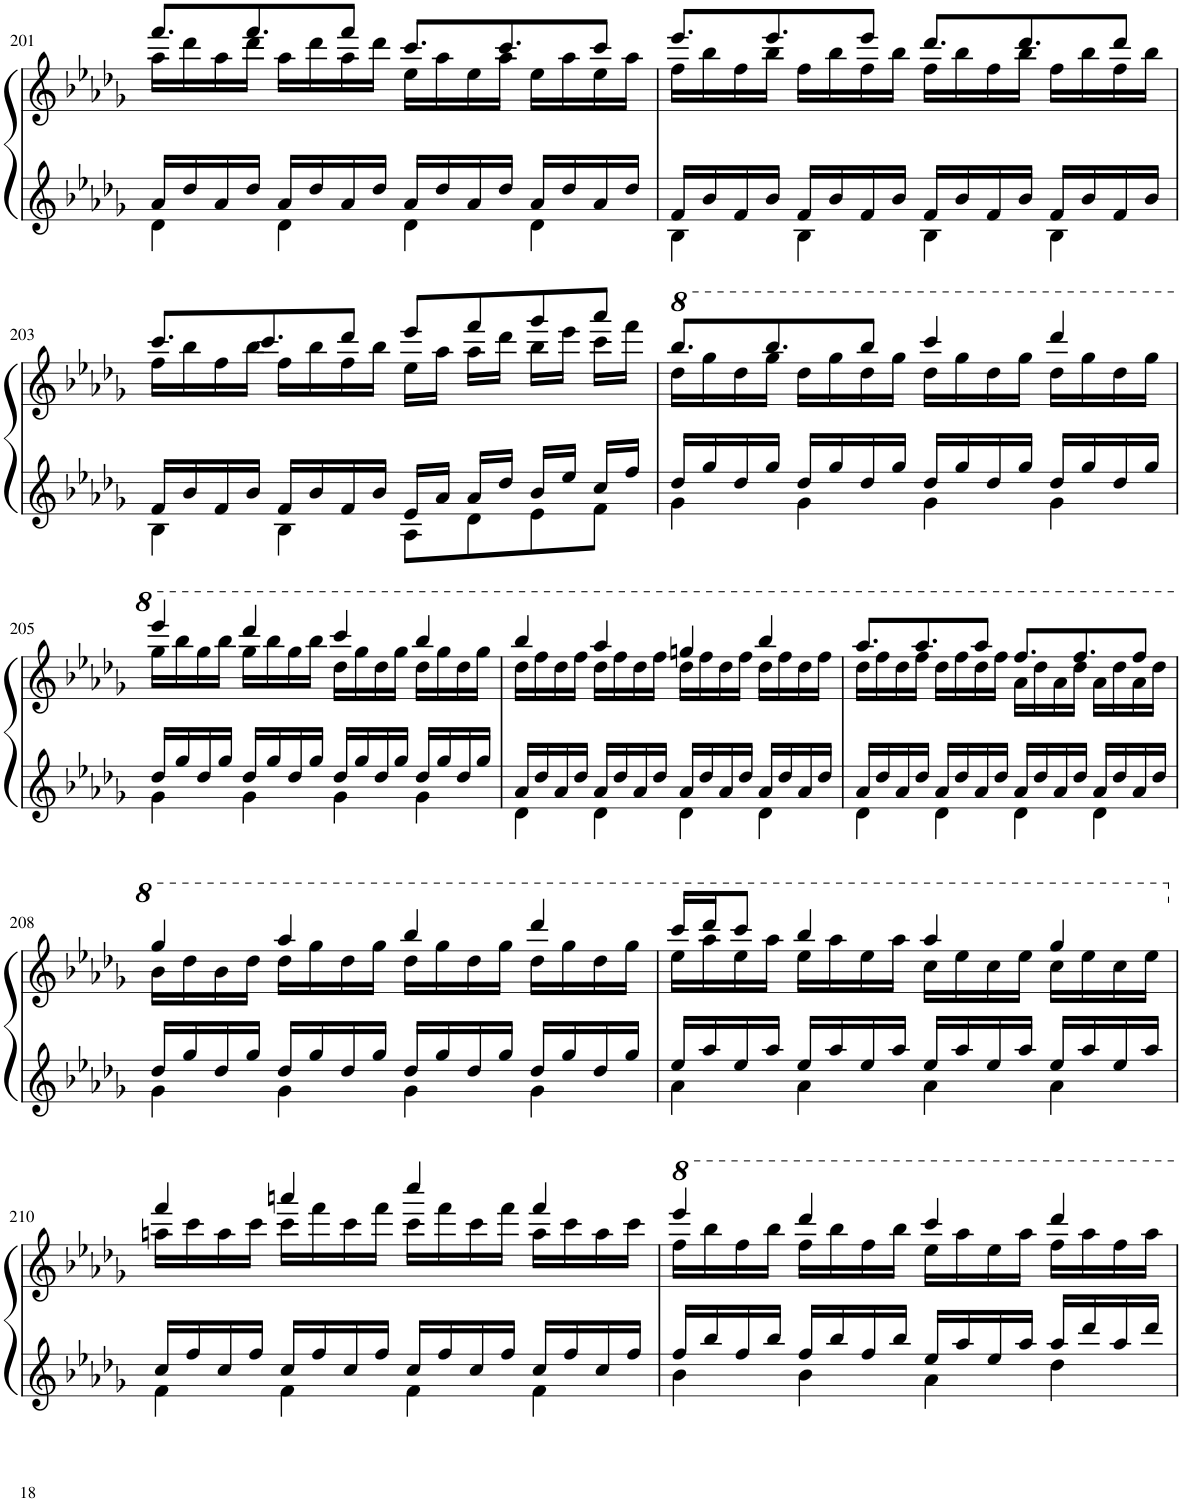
**kern	**kern
*part1	*part1
*staff2	*staff1
*I"Piano	*
*I'Pno.	*
!!LO:PB:g=z
*clefG2	*clefG2
*k[b-e-a-d-g-]	*k[b-e-a-d-g-]
*M4/4	*M4/4
=201	=201
*^	*^
16a-/LL	4d-\	8.fff/L	16aa-\LL
16dd-/	.	.	16ddd-\
16a-/	.	.	16aa-\
16dd-/JJ	.	8.fff/	16ddd-\JJ
16a-/LL	4d-\	.	16aa-\LL
16dd-/	.	.	16ddd-\
16a-/	.	8fff/J	16aa-\
16dd-/JJ	.	.	16ddd-\JJ
16a-/LL	4d-\	8.ccc/L	16ee-\LL
16dd-/	.	.	16aa-\
16a-/	.	.	16ee-\
16dd-/JJ	.	8.ccc/	16aa-\JJ
16a-/LL	4d-\	.	16ee-\LL
16dd-/	.	.	16aa-\
16a-/	.	8ccc/J	16ee-\
16dd-/JJ	.	.	16aa-\JJ
=202	=202	=202	=202
16f/LL	4B-\	8.eee-/L	16ff\LL
16b-/	.	.	16bb-\
16f/	.	.	16ff\
16b-/JJ	.	8.eee-/	16bb-\JJ
16f/LL	4B-\	.	16ff\LL
16b-/	.	.	16bb-\
16f/	.	8eee-/J	16ff\
16b-/JJ	.	.	16bb-\JJ
16f/LL	4B-\	8.ddd-/L	16ff\LL
16b-/	.	.	16bb-\
16f/	.	.	16ff\
16b-/JJ	.	8.ddd-/	16bb-\JJ
16f/LL	4B-\	.	16ff\LL
16b-/	.	.	16bb-\
16f/	.	8ddd-/J	16ff\
16b-/JJ	.	.	16bb-\JJ
!!LO:LB:g=z	!!
=203	=203	=203	=203
16f/LL	4B-\	8.ccc/L	16ff\LL
16b-/	.	.	16bb-\
16f/	.	.	16ff\
16b-/JJ	.	8.ccc/	16bb-\JJ
16f/LL	4B-\	.	16ff\LL
16b-/	.	.	16bb-\
16f/	.	8ddd-/J	16ff\
16b-/JJ	.	.	16bb-\JJ
16e-/LL	8A-\L	8eee-/L	16ee-\LL
16a-/JJ	.	.	16aa-\JJ
16a-/LL	8d-\	8fff/	16aa-\LL
16dd-/JJ	.	.	16ddd-\JJ
16b-/LL	8e-\	8ggg-/	16bb-\LL
16ee-/JJ	.	.	16eee-\JJ
16cc/LL	8f\J	8aaa-/J	16ccc\LL
16ff/JJ	.	.	16fff\JJ
=204	=204	=204	=204
*	*	*8va	*
16dd-/LL	4g-\	8.bbb-/L	16ddd-\LL
16gg-/	.	.	16ggg-\
16dd-/	.	.	16ddd-\
16gg-/JJ	.	8.bbb-/	16ggg-\JJ
16dd-/LL	4g-\	.	16ddd-\LL
16gg-/	.	.	16ggg-\
16dd-/	.	8bbb-/J	16ddd-\
16gg-/JJ	.	.	16ggg-\JJ
16dd-/LL	4g-\	4cccc/	16ddd-\LL
16gg-/	.	.	16ggg-\
16dd-/	.	.	16ddd-\
16gg-/JJ	.	.	16ggg-\JJ
16dd-/LL	4g-\	4dddd-/	16ddd-\LL
16gg-/	.	.	16ggg-\
16dd-/	.	.	16ddd-\
16gg-/JJ	.	.	16ggg-\JJ
!!LO:LB:g=z	!!
=205	=205	=205	=205
16dd-/LL	4g-\	4eeee-/	16ggg-\LL
16gg-/	.	.	16bbb-\
16dd-/	.	.	16ggg-\
16gg-/JJ	.	.	16bbb-\JJ
16dd-/LL	4g-\	4dddd-/	16ggg-\LL
16gg-/	.	.	16bbb-\
16dd-/	.	.	16ggg-\
16gg-/JJ	.	.	16bbb-\JJ
16dd-/LL	4g-\	4cccc/	16ddd-\LL
16gg-/	.	.	16ggg-\
16dd-/	.	.	16ddd-\
16gg-/JJ	.	.	16ggg-\JJ
16dd-/LL	4g-\	4bbb-/	16ddd-\LL
16gg-/	.	.	16ggg-\
16dd-/	.	.	16ddd-\
16gg-/JJ	.	.	16ggg-\JJ
=206	=206	=206	=206
16a-/LL	4d-\	4bbb-/	16ddd-\LL
16dd-/	.	.	16fff\
16a-/	.	.	16ddd-\
16dd-/JJ	.	.	16fff\JJ
16a-/LL	4d-\	4aaa-/	16ddd-\LL
16dd-/	.	.	16fff\
16a-/	.	.	16ddd-\
16dd-/JJ	.	.	16fff\JJ
16a-/LL	4d-\	4gggn/	16ddd-\LL
16dd-/	.	.	16fff\
16a-/	.	.	16ddd-\
16dd-/JJ	.	.	16fff\JJ
16a-/LL	4d-\	4bbb-/	16ddd-\LL
16dd-/	.	.	16fff\
16a-/	.	.	16ddd-\
16dd-/JJ	.	.	16fff\JJ
=207	=207	=207	=207
16a-/LL	4d-\	8.aaa-/L	16ddd-\LL
16dd-/	.	.	16fff\
16a-/	.	.	16ddd-\
16dd-/JJ	.	8.aaa-/	16fff\JJ
16a-/LL	4d-\	.	16ddd-\LL
16dd-/	.	.	16fff\
16a-/	.	8aaa-/J	16ddd-\
16dd-/JJ	.	.	16fff\JJ
16a-/LL	4d-\	8.fff/L	16aa-\LL
16dd-/	.	.	16ddd-\
16a-/	.	.	16aa-\
16dd-/JJ	.	8.fff/	16ddd-\JJ
16a-/LL	4d-\	.	16aa-\LL
16dd-/	.	.	16ddd-\
16a-/	.	8fff/J	16aa-\
16dd-/JJ	.	.	16ddd-\JJ
!!LO:LB:g=z	!!
=208	=208	=208	=208
16dd-/LL	4g-\	4ggg-/	16bb-\LL
16gg-/	.	.	16ddd-\
16dd-/	.	.	16bb-\
16gg-/JJ	.	.	16ddd-\JJ
16dd-/LL	4g-\	4aaa-/	16ddd-\LL
16gg-/	.	.	16ggg-\
16dd-/	.	.	16ddd-\
16gg-/JJ	.	.	16ggg-\JJ
16dd-/LL	4g-\	4bbb-/	16ddd-\LL
16gg-/	.	.	16ggg-\
16dd-/	.	.	16ddd-\
16gg-/JJ	.	.	16ggg-\JJ
16dd-/LL	4g-\	4dddd-/	16ddd-\LL
16gg-/	.	.	16ggg-\
16dd-/	.	.	16ddd-\
16gg-/JJ	.	.	16ggg-\JJ
=209	=209	=209	=209
16ee-/LL	4a-\	16cccc/LL	16eee-\LL
16aa-/	.	16dddd-/J	16aaa-\
16ee-/	.	8cccc/J	16eee-\
16aa-/JJ	.	.	16aaa-\JJ
16ee-/LL	4a-\	4bbb-/	16eee-\LL
16aa-/	.	.	16aaa-\
16ee-/	.	.	16eee-\
16aa-/JJ	.	.	16aaa-\JJ
16ee-/LL	4a-\	4aaa-/	16ccc\LL
16aa-/	.	.	16eee-\
16ee-/	.	.	16ccc\
16aa-/JJ	.	.	16eee-\JJ
16ee-/LL	4a-\	4ggg-/	16ccc\LL
16aa-/	.	.	16eee-\
16ee-/	.	.	16ccc\
16aa-/JJ	.	.	16eee-\JJ
!!LO:LB:g=z	!!
=210	=210	=210	=210
*	*	*X8va	*
16cc/LL	4f\	4fff/	16aan\LL
16ff/	.	.	16ccc\
16cc/	.	.	16aa\
16ff/JJ	.	.	16ccc\JJ
16cc/LL	4f\	4aaan/	16ccc\LL
16ff/	.	.	16fff\
16cc/	.	.	16ccc\
16ff/JJ	.	.	16fff\JJ
16cc/LL	4f\	4cccc/	16ccc\LL
16ff/	.	.	16fff\
16cc/	.	.	16ccc\
16ff/JJ	.	.	16fff\JJ
16cc/LL	4f\	4fff/	16aa\LL
16ff/	.	.	16ccc\
16cc/	.	.	16aa\
16ff/JJ	.	.	16ccc\JJ
=211	=211	=211	=211
16ff/LL	4b-\	4eeee-/	16fff\LL
16bb-/	.	.	16bbb-\
16ff/	.	.	16fff\
16bb-/JJ	.	.	16bbb-\JJ
16ff/LL	4b-\	4dddd-/	16fff\LL
16bb-/	.	.	16bbb-\
16ff/	.	.	16fff\
16bb-/JJ	.	.	16bbb-\JJ
16ee-/LL	4a-\	4cccc/	16eee-\LL
16aa-/	.	.	16aaa-\
16ee-/	.	.	16eee-\
16aa-/JJ	.	.	16aaa-\JJ
16aa-/LL	4dd-\	4dddd-/	16fff\LL
16ddd-/	.	.	16aaa-\
16aa-/	.	.	16fff\
16ddd-/JJ	.	.	16aaa-\JJ
*v	*v	*	*
*	*v	*v
=	=
*-	*-
